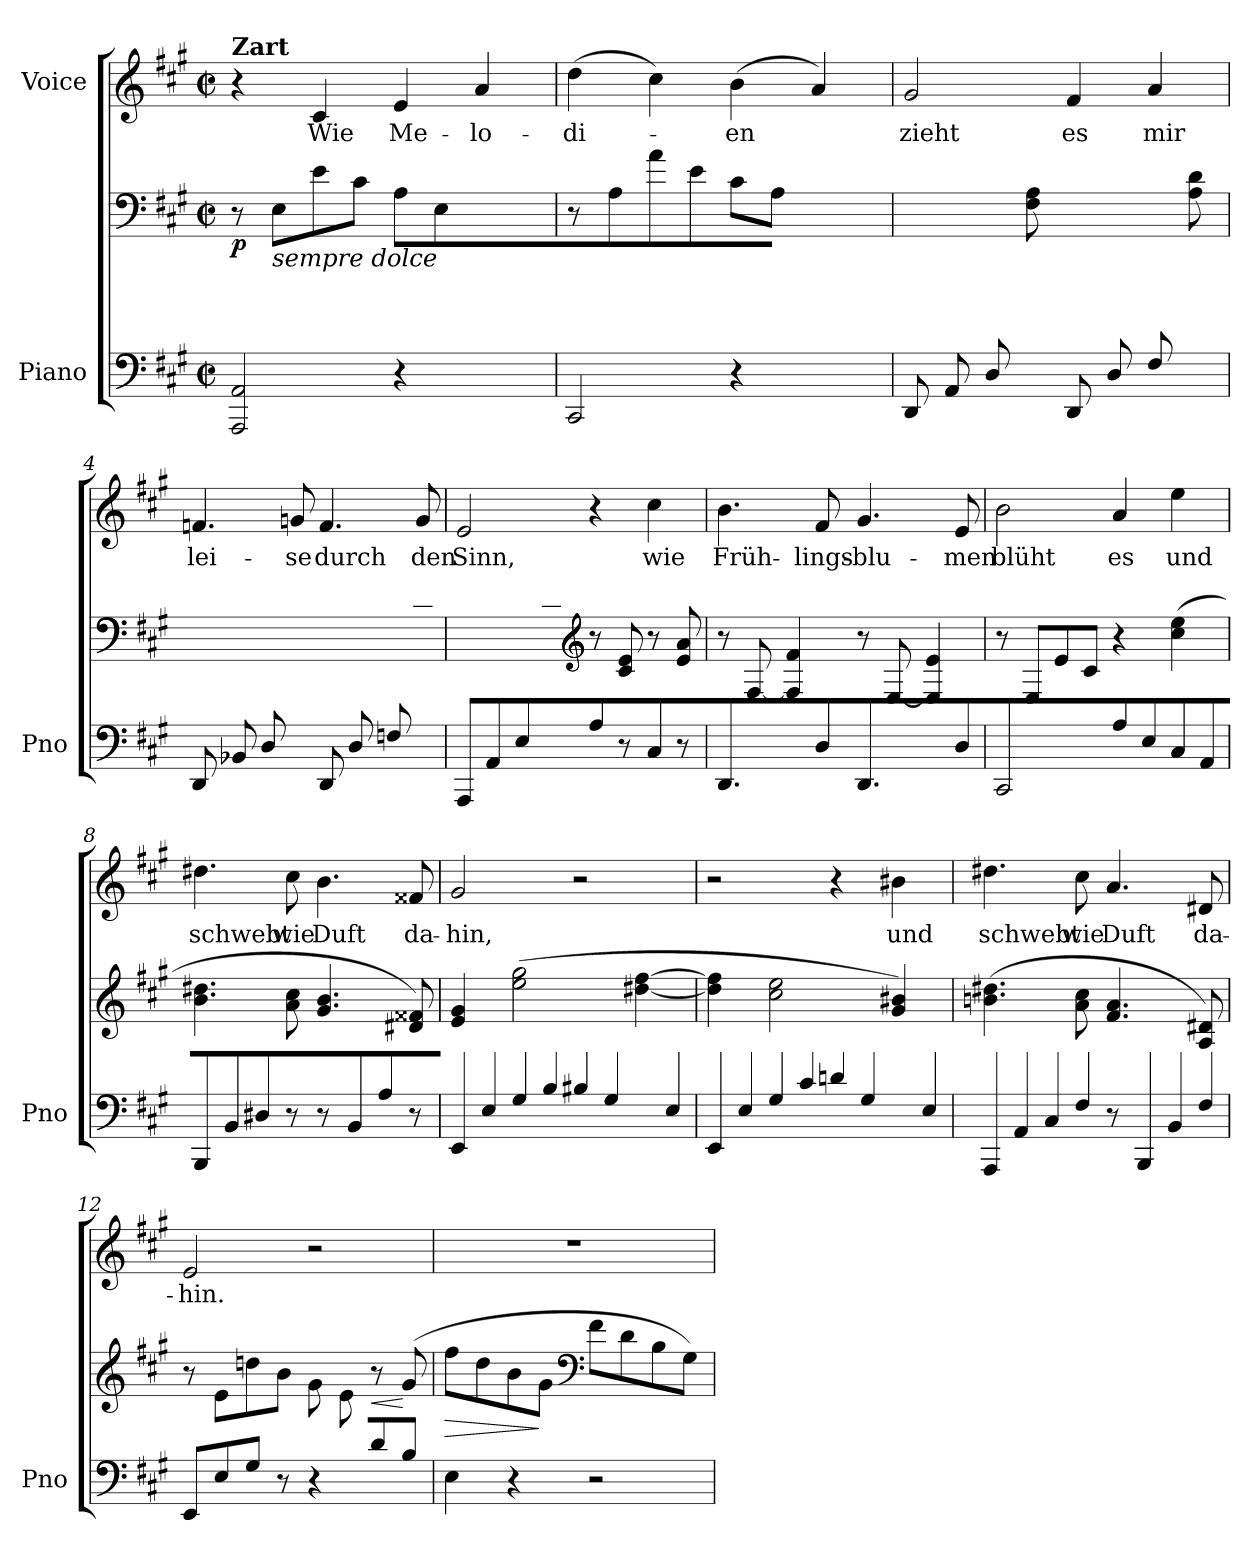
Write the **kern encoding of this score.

**kern	**kern	**dynam	**kern	**text
*part2	*part2	*part2	*part1	*part1
*staff3	*staff2	*staff2/3	*staff1	*staff1
*I"Piano	*	*	*I"Voice	*
*I'Pno	*	*	*	*
*clefF4	*clefF4	*	*clefG2	*
*k[f#c#g#]	*k[f#c#g#]	*	*k[f#c#g#]	*
*A:	*A:	*	*A:	*
*M2/2	*M2/2	*	*M2/2	*
*met(c|)	*met(c|)	*	*met(c|)	*
=1	=1	=1	=1	=1
*^	*	*	*	*
!	!	!	!	!LO:TX:a:B:t=Zart	!
!	!	!	!LO:DY:b	!	!
2.ryy	2AAA/ 2AA/	8r	p	4r	.
!	!	!LO:TX:b:i:t=sempre dolce	!	!	!
.	.	(>8E\L	.	.	.
!	!	!	!	!	!LO:LY:b
.	.	8e\	.	4c#/	Wie
.	.	8c#\J	.	.	.
!	!	!	!	!	!LO:LY:b
.	4r	8A\L	.	4e/	Me-
.	.	8E\	.	.	.
!	!	!	!	!	!LO:LY:b
8C#/	4ryy	4ryy	.	4a/	-lo-
8AA/J)	.	.	.	.	.
=2	=2	=2	=2	=2	=2
!	!	!	!	!	!LO:LY:b
2.ryy	2CC#/	8r	.	(>4dd\	-di-
.	.	(>8A\L	.	.	.
.	.	8a\	.	4cc#\)	.
.	.	8e\J	.	.	.
!	!	!	!	!	!LO:LY:b
.	4r	8c#\L	.	(>4b\	-en
.	.	8A\	.	.	.
8E/	4ryy	4ryy	.	4a/)	.
8C#/J)	.	.	.	.	.
*v	*v	*	*	*	*
=3	=3	=3	=3	=3
*	*^	*	*	*
!	!	!	!	!	!LO:LY:b
8DD/L	1ryy	4.ryy	.	2g#/	zieht
8AA/	.	.	.	.	.
8D/	.	.	.	.	.
8ryy	.	8F#\ 8A\J	.	.	.
!	!	!	!	!	!LO:LY:b
8DD/L	.	4.ryy	.	4f#/	es
8D/	.	.	.	.	.
!	!	!	!	!	!LO:LY:b
8F#/	.	.	.	4a/	mir
8ryy	.	8A\ 8d\J	.	.	.
=4	=4	=4	=4	=4	=4
!	!	!	!	!	!LO:LY:b
8DD/L	1ryy	4.ryy	.	4.fn/	lei-
8BB-X/	.	.	.	.	.
8D/	.	.	.	.	.
!	!	!	!	!	!LO:LY:b
8ryy	.	8Fn\ 8B-X\J	.	8gn/	-se
!	!	!	!	!	!LO:LY:b
8DD/L	.	4.ryy	.	4.f/	durch
8D/	.	.	.	.	.
8Fn/	.	.	.	.	.
!	!	!	!	!	!LO:LY:b
8ryy	.	8B-\ 8d\J	.	8g/	den
!!LO:LB:g=z
=5	=5	=5	=5	=5	=5
!	!	!	!	!	!LO:LY:b
8AAA/L	2ryy	4.ryy	.	2e/	Sinn,
8AA/	.	.	.	.	.
8E/	.	.	.	.	.
8ryy	.	8A\ 8c#\J	.	.	.
*	*clefG2	*	*	*	*
8A\	8r	2ryy	.	4r	.
8r	8c#/ 8e/	.	.	.	.
!	!	!	!	!	!LO:LY:b
8C#/	8r	.	.	4cc#\	wie
8r	8e/ 8a/	.	.	.	.
*	*v	*v	*	*	*
=6	=6	=6	=6	=6
!	!	!	!	!LO:LY:b
4.DD/	8r	.	4.b\	Früh-
.	[8F#/	.	.	.
.	4F#/] 4f#/	.	.	.
!	!	!	!	!LO:LY:b
8D\	.	.	8f#/	-lings-
!	!	!	!	!LO:LY:b
4.DD/	8r	.	4.g#/	-blu-
.	[8E/	.	.	.
.	4E/] 4e/	.	.	.
!	!	!	!	!LO:LY:b
8D\	.	.	8e/	-men
=7	=7	=7	=7	=7
!	!	!	!	!LO:LY:b
2CC#/	8r	.	2b\	blüht
.	(<8E/L	.	.	.
.	8e/	.	.	.
.	8c#/J	.	.	.
!	!	!	!	!LO:LY:b
8A/L	4r	.	4a/	es
8E/	.	.	.	.
!	!	!	!	!LO:LY:b
8C#/	(>4cc#\ 4ee\	.	4ee\	und
8AA/J)	.	.	.	.
=8	=8	=8	=8	=8
!	!	!	!	!LO:LY:b
8BBB/L	4.b\ 4.dd#X\	.	4.dd#X\	schwebt
8BB/	.	.	.	.
8D#X/J	.	.	.	.
!	!	!	!	!LO:LY:b
8r	8a\ 8cc#\	.	8cc#\	wie
!	!	!	!	!LO:LY:b
8r	4.g#/ 4.b/	.	4.b\	Duft
8BB\L	.	.	.	.
8A\J	.	.	.	.
!	!	!	!	!LO:LY:b
8r	8d#X/ 8f##X/)	.	8f##X/	da-
!!LO:LB:g=z
=9	=9	=9	=9	=9
!	!	!	!	!LO:LY:b
8EE/L	4e/ 4g#/	.	2g#/	-hin,
8E/	.	.	.	.
8G#/	(>2ee\ 2gg#\	.	.	.
8B/J	.	.	.	.
8B#X\	.	.	2r	.
4G#\	.	.	.	.
.	[4dd#X\ [4ff#\	.	.	.
8E\	.	.	.	.
=10	=10	=10	=10	=10
8EE\L	4dd#\] 4ff#\]	.	2r	.
8E\	.	.	.	.
8G#\	2cc#\ 2ee\	.	.	.
8c#\J	.	.	.	.
8dn\	.	.	4r	.
4G#\	.	.	.	.
!	!	!	!	!LO:LY:b
.	4g#/ 4b#X/)	.	4b#X\	und
8E\	.	.	.	.
=11	=11	=11	=11	=11
!	!	!	!	!LO:LY:b
8AAA/L	(>4.bn\ 4.dd#X\	.	4.dd#X\	schwebt
8AA/	.	.	.	.
8C#/	.	.	.	.
!	!	!	!	!LO:LY:b
8F#/J	8a\ 8cc#\	.	8cc#\	wie
!	!	!	!	!LO:LY:b
8r	4.f#/ 4.a/	.	4.a/	Duft
8BBB/L	.	.	.	.
8BB/	.	.	.	.
!	!	!	!	!LO:LY:b
8F#/J	8A/ 8d#X/)	.	8d#X/	da-
=12	=12	=12	=12	=12
*^	*^	*	*	*
!	!	!	!	!	!	!LO:LY:b
2.ryy	8EE/L	2ryy	8r	.	2e/	-hin.
.	8E/	.	(>8e\L	.	.	.
.	8G#/J	.	8ddn\	.	.	.
.	8r	.	8b\J	.	.	.
.	4r	4ryy	8g#\L	.	2r	.
.	.	.	8e\	.	.	.
!	!	!	!	!LO:HP:b	!	!
8d/	4ryy	8r	4ryy	<	.	.
8B/J	.	(>8g#/	.	[	.	.
*v	*v	*	*	*	*	*
*	*v	*v	*	*	*
=13	=13	=13	=13	=13
!	!	!LO:HP:b	!	!
4E\)	8ff#\L	>	1r	.
.	8dd\	.	.	.
4r	8b\	.	.	.
.	8g#\J	]	.	.
*	*clefF4	*	*	*
2r	8f#\L	.	.	.
.	8d\	.	.	.
.	8B\	.	.	.
.	8G#\J)	.	.	.
=	=	=	=	=
*-	*-	*-	*-	*-
